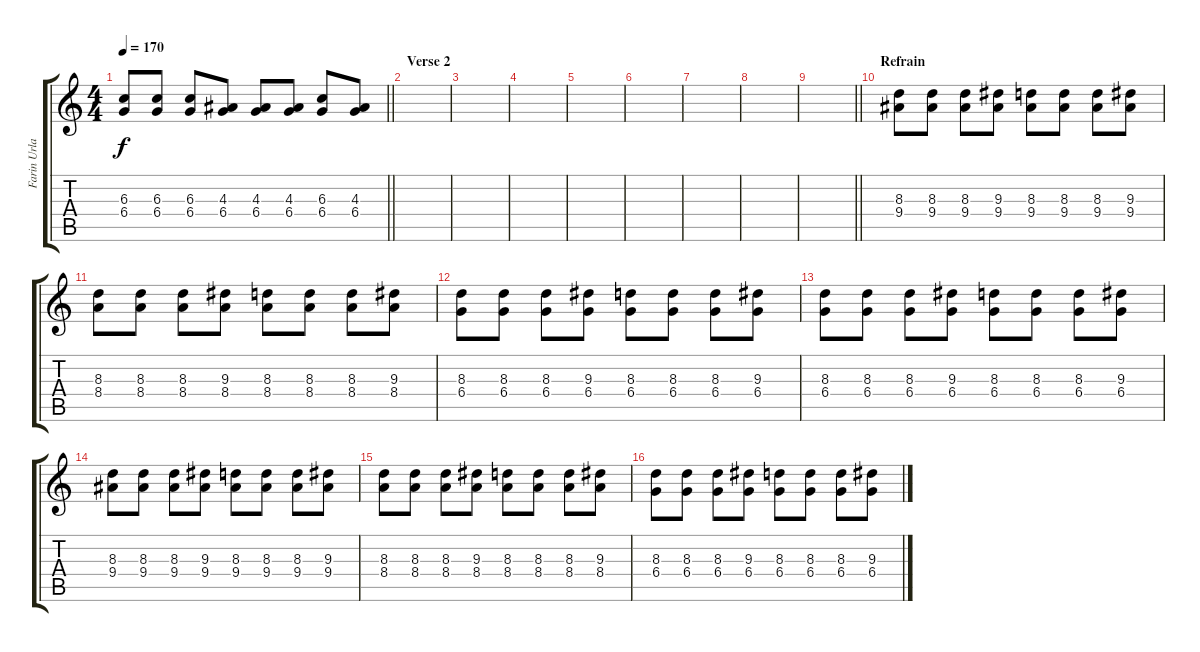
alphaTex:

\track ("Farin Urlaub (Peter)" "Farin Urla") {instrument distortionguitar}
\staff {score tabs}
\tuning (Eb4 Bb3 Gb3 Db3 Ab2 Eb2) {hide}
\ts (4 4)
\tempo 170
\clef g2
\barLineRight lightlight
\ks c
(6.3 6.4).8{dy f} (6.3 6.4).8 (6.3 6.4).8 (4.3 6.4).8 (4.3 6.4).8 (4.3 6.4).8 (6.3 6.4).8 (4.3 6.4).8 |
\section ("" "Verse 2")
|
|
|
|
|
|
|
\barLineRight lightlight
|
\section ("" "Refrain")
(8.3 9.4).8 (8.3 9.4).8 (8.3 9.4).8 (9.3 9.4).8 (8.3 9.4).8 (8.3 9.4).8 (8.3 9.4).8 (9.3 9.4).8 |
(8.3 8.4).8 (8.3 8.4).8 (8.3 8.4).8 (9.3 8.4).8 (8.3 8.4).8 (8.3 8.4).8 (8.3 8.4).8 (9.3 8.4).8 |
(8.3 6.4).8 (8.3 6.4).8 (8.3 6.4).8 (9.3 6.4).8 (8.3 6.4).8 (8.3 6.4).8 (8.3 6.4).8 (9.3 6.4).8 |
(8.3 6.4).8 (8.3 6.4).8 (8.3 6.4).8 (9.3 6.4).8 (8.3 6.4).8 (8.3 6.4).8 (8.3 6.4).8 (9.3 6.4).8 |
(8.3 9.4).8 (8.3 9.4).8 (8.3 9.4).8 (9.3 9.4).8 (8.3 9.4).8 (8.3 9.4).8 (8.3 9.4).8 (9.3 9.4).8 |
(8.3 8.4).8 (8.3 8.4).8 (8.3 8.4).8 (9.3 8.4).8 (8.3 8.4).8 (8.3 8.4).8 (8.3 8.4).8 (9.3 8.4).8 |
(8.3 6.4).8 (8.3 6.4).8 (8.3 6.4).8 (9.3 6.4).8 (8.3 6.4).8 (8.3 6.4).8 (8.3 6.4).8 (9.3 6.4).8
